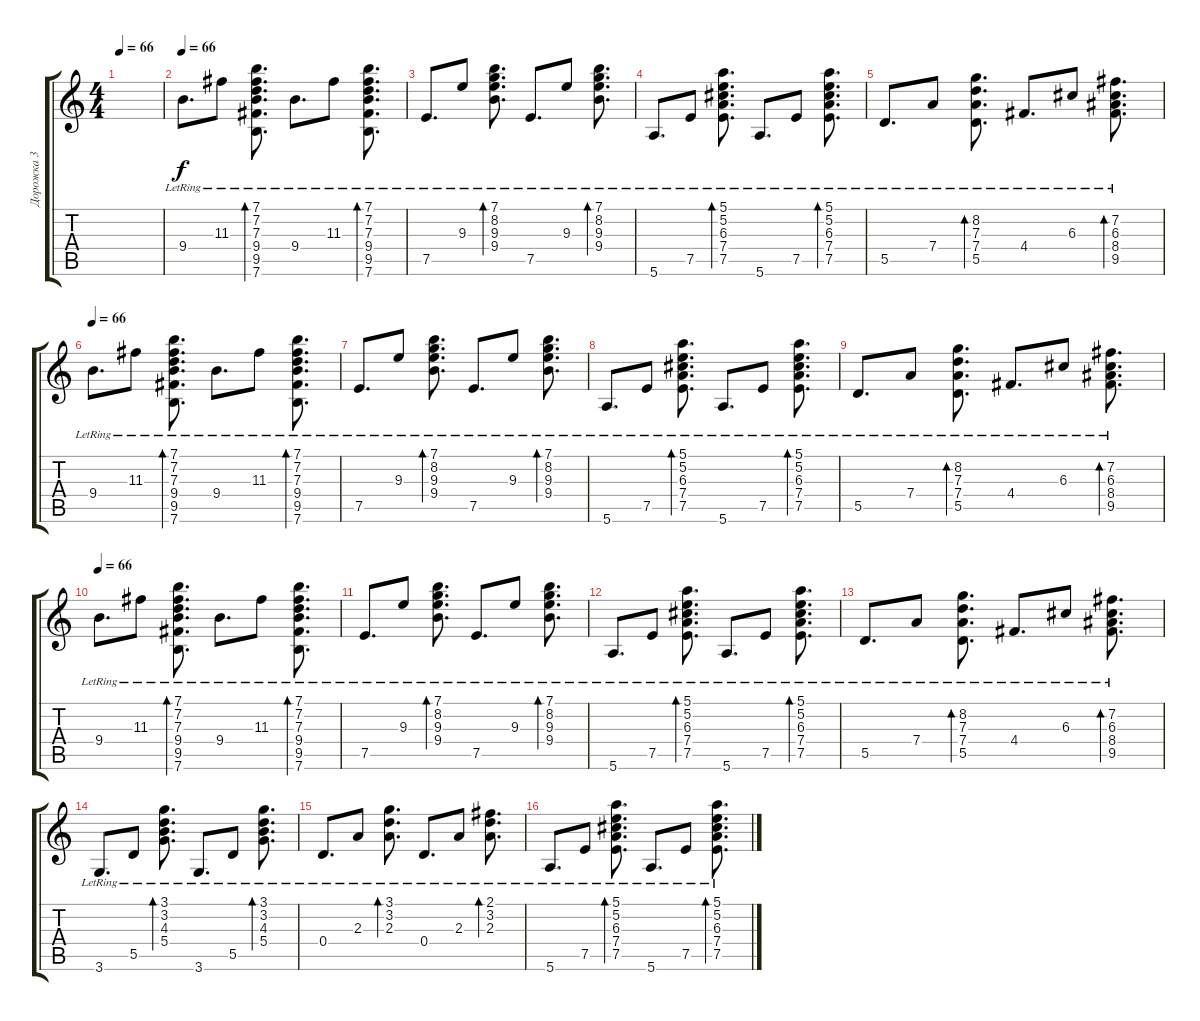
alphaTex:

\track ("Дорожка 3" "Дорожка 3") {instrument electricguitarclean}
\staff {score tabs}
\tuning (E4 B3 G3 D3 A2 E2) {hide}
\ts (4 4)
\tempo 66
\clef g2
\ks c
|
\tempo 66
9.4{lr}.8{d} 11.3{lr}.8 (7.1{lr} 7.2{lr} 7.3{lr} 9.4{lr} 9.5{lr} 7.6{lr}).8{d bd 240} 9.4{lr}.8{d} 11.3{lr}.8 (7.1{lr} 7.2{lr} 7.3{lr} 9.4{lr} 9.5{lr} 7.6{lr}).8{d bd 240} |
7.5{lr}.8{d} 9.3{lr}.8 (7.1{lr} 8.2{lr} 9.3{lr} 9.4{lr}).8{d bd 240} 7.5{lr}.8{d} 9.3{lr}.8 (7.1{lr} 8.2{lr} 9.3{lr} 9.4{lr}).8{d bd 240} |
5.6{lr}.8{d} 7.5{lr}.8 (5.1{lr} 5.2{lr} 6.3{lr} 7.4{lr} 7.5{lr}).8{d bd 240} 5.6{lr}.8{d} 7.5{lr}.8 (5.1{lr} 5.2{lr} 6.3{lr} 7.4{lr} 7.5{lr}).8{d bd 240} |
5.5{lr}.8{d} 7.4{lr}.8 (8.2{lr} 7.3{lr} 7.4{lr} 5.5{lr}).8{d bd 240} 4.4{lr}.8{d} 6.3{lr}.8 (7.2{lr} 6.3{lr} 8.4{lr} 9.5{lr}).8{d bd 240} |
\tempo 66
9.4{lr}.8{d} 11.3{lr}.8 (7.1{lr} 7.2{lr} 7.3{lr} 9.4{lr} 9.5{lr} 7.6{lr}).8{d bd 240} 9.4{lr}.8{d} 11.3{lr}.8 (7.1{lr} 7.2{lr} 7.3{lr} 9.4{lr} 9.5{lr} 7.6{lr}).8{d bd 240} |
7.5{lr}.8{d} 9.3{lr}.8 (7.1{lr} 8.2{lr} 9.3{lr} 9.4{lr}).8{d bd 240} 7.5{lr}.8{d} 9.3{lr}.8 (7.1{lr} 8.2{lr} 9.3{lr} 9.4{lr}).8{d bd 240} |
5.6{lr}.8{d} 7.5{lr}.8 (5.1{lr} 5.2{lr} 6.3{lr} 7.4{lr} 7.5{lr}).8{d bd 240} 5.6{lr}.8{d} 7.5{lr}.8 (5.1{lr} 5.2{lr} 6.3{lr} 7.4{lr} 7.5{lr}).8{d bd 240} |
5.5{lr}.8{d} 7.4{lr}.8 (8.2{lr} 7.3{lr} 7.4{lr} 5.5{lr}).8{d bd 240} 4.4{lr}.8{d} 6.3{lr}.8 (7.2{lr} 6.3{lr} 8.4{lr} 9.5{lr}).8{d bd 240} |
\tempo 66
9.4{lr}.8{d} 11.3{lr}.8 (7.1{lr} 7.2{lr} 7.3{lr} 9.4{lr} 9.5{lr} 7.6{lr}).8{d bd 240} 9.4{lr}.8{d} 11.3{lr}.8 (7.1{lr} 7.2{lr} 7.3{lr} 9.4{lr} 9.5{lr} 7.6{lr}).8{d bd 240} |
7.5{lr}.8{d} 9.3{lr}.8 (7.1{lr} 8.2{lr} 9.3{lr} 9.4{lr}).8{d bd 240} 7.5{lr}.8{d} 9.3{lr}.8 (7.1{lr} 8.2{lr} 9.3{lr} 9.4{lr}).8{d bd 240} |
5.6{lr}.8{d} 7.5{lr}.8 (5.1{lr} 5.2{lr} 6.3{lr} 7.4{lr} 7.5{lr}).8{d bd 240} 5.6{lr}.8{d} 7.5{lr}.8 (5.1{lr} 5.2{lr} 6.3{lr} 7.4{lr} 7.5{lr}).8{d bd 240} |
5.5{lr}.8{d} 7.4{lr}.8 (8.2{lr} 7.3{lr} 7.4{lr} 5.5{lr}).8{d bd 240} 4.4{lr}.8{d} 6.3{lr}.8 (7.2{lr} 6.3{lr} 8.4{lr} 9.5{lr}).8{d bd 240} |
3.6{lr}.8{d} 5.5{lr}.8 (3.1{lr} 3.2{lr} 4.3{lr} 5.4{lr}).8{d bd 120} 3.6{lr}.8{d} 5.5{lr}.8 (3.1{lr} 3.2{lr} 4.3{lr} 5.4{lr}).8{d bd 120} |
0.4{lr}.8{d} 2.3{lr}.8 (3.1{lr} 3.2{lr} 2.3{lr}).8{d bd 120} 0.4{lr}.8{d} 2.3{lr}.8 (2.1{lr} 3.2{lr} 2.3{lr}).8{d bd 120} |
5.6{lr}.8{d} 7.5{lr}.8 (5.1{lr} 5.2{lr} 6.3{lr} 7.4{lr} 7.5{lr}).8{d bd 240} 5.6{lr}.8{d} 7.5{lr}.8 (5.1{lr} 5.2{lr} 6.3{lr} 7.4{lr} 7.5{lr}).8{d bd 240}
